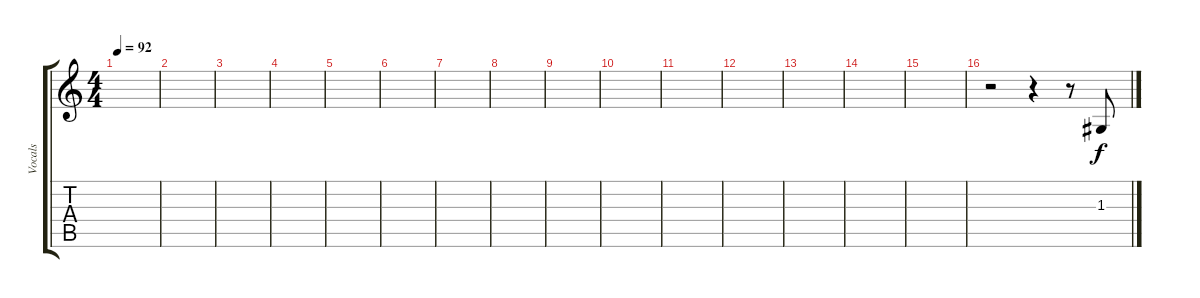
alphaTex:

\track ("Vocals" "Vocals") {instrument trombone}
\staff {score tabs}
\tuning (E4 B3 G3 D3 A2 E2) {hide}
\ts (4 4)
\tempo 92
\clef g2
\ks c
|
|
|
|
|
|
|
|
|
|
|
|
|
|
|
r.2 r.4 r.8 1.3.8
